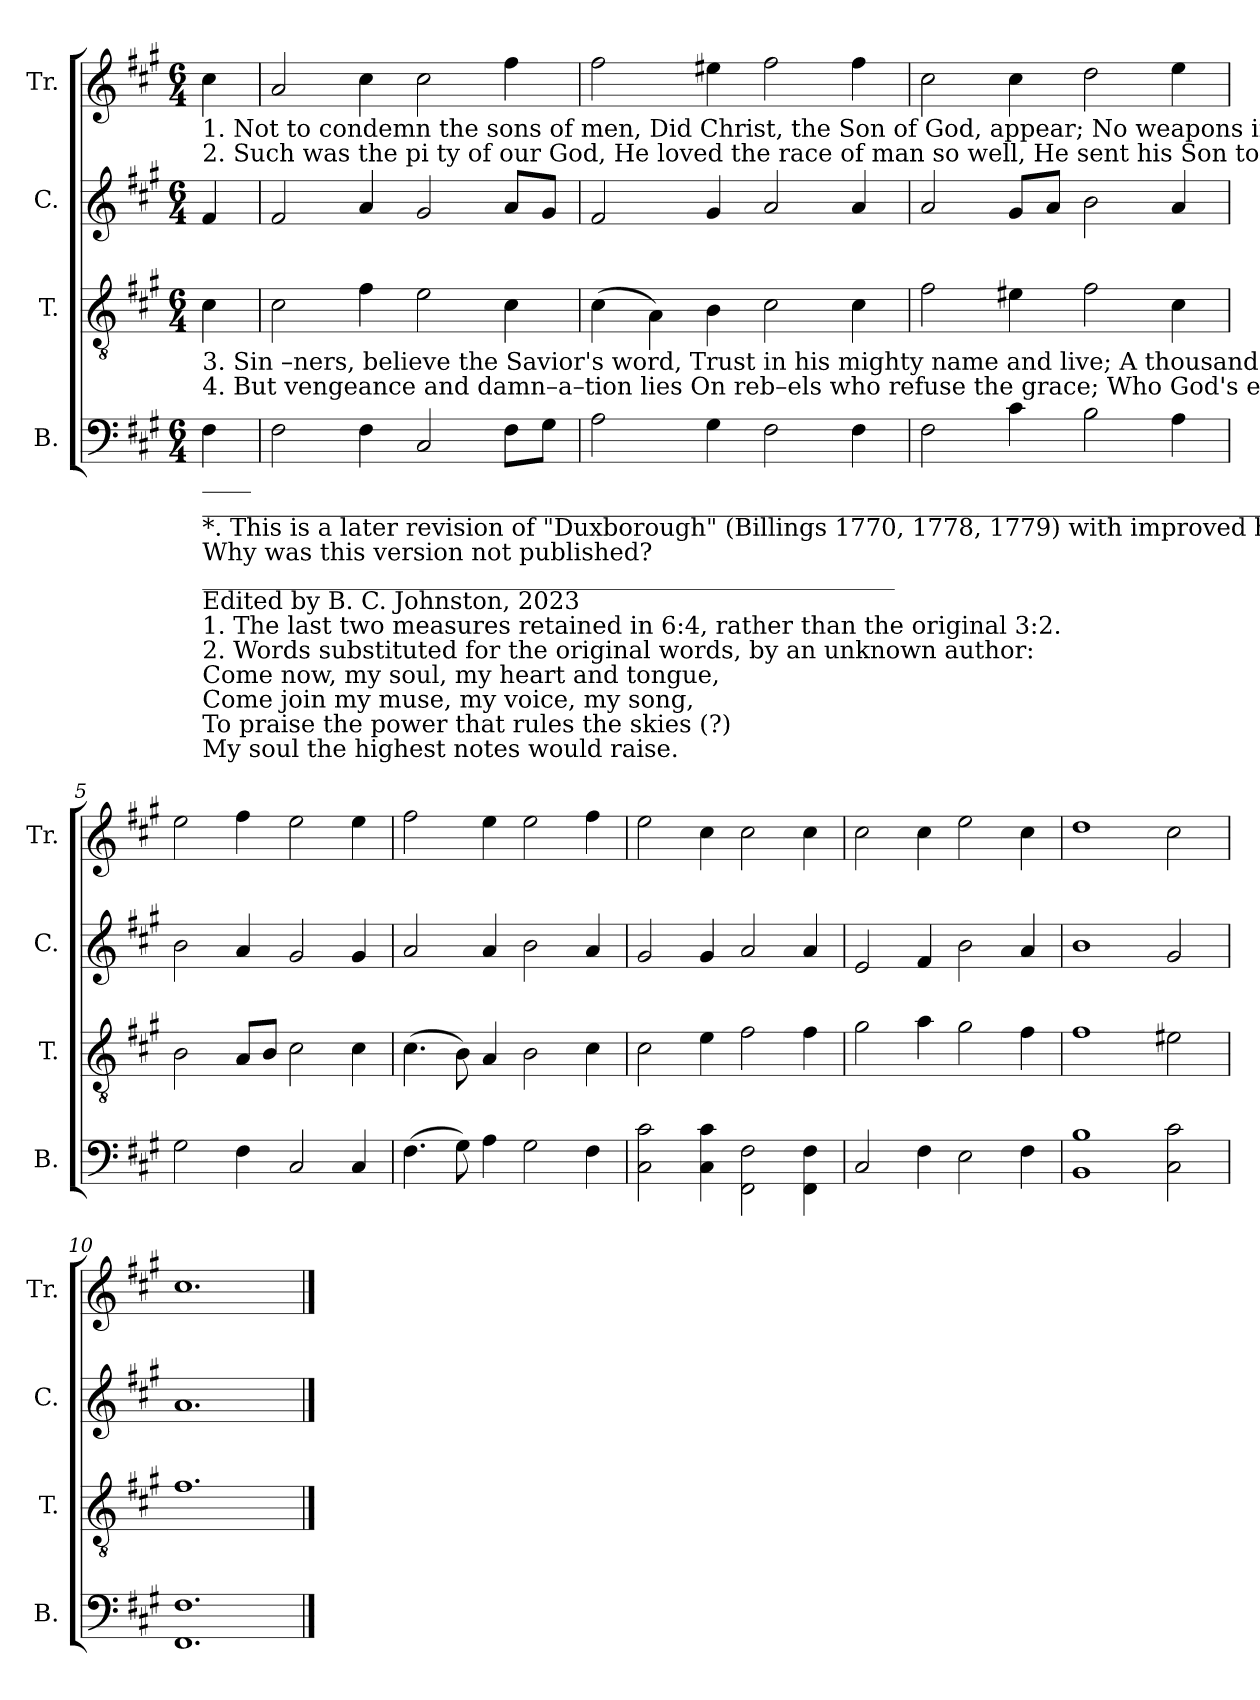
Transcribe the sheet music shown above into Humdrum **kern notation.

**kern	**kern	**kern	**kern
*part4	*part3	*part2	*part1
*staff4	*staff3	*staff2	*staff1
*I"B.	*I"T.	*I"C.	*I"Tr.
*I'B.	*I'T.	*I'C.	*I'Tr.
*clefF4	*clefGv2	*clefG2	*clefG2
*k[f#c#g#]	*k[f#c#g#]	*k[f#c#g#]	*k[f#c#g#]
*M6/4	*M6/4	*M6/4	*M6/4
*MM100	*MM100	*MM100	*MM100
=1	=1	=1	=1
!	!	!	!LO:TX:b:t=1. Not to condemn the sons of men, Did Christ, the Son of God,  appear;   No weapons in his hands are seen, No flaming sword nor thunder there.
!	!	!	!LO:TX:b:t=2. Such was the pi ty   of  our  God, He loved the race of  man  so well,    He sent his Son to bear our load Of sins, and save our  souls  from  hell.
!	!LO:TX:b:t=3. Sin  –ners, believe the Savior's word, Trust in his mighty name and live; A  thousand joys his lips afford, His hands a thousand blessings  give.	!	!
!	!LO:TX:b:t=4. But vengeance and damn–a–tion lies  On reb–els who refuse the grace; Who God's  eternal Son despise, The hottest hell shall be  their  place.	!	!
!LO:TX:b:t=____	!	!	!
!LO:TX:b:t=________________________________________________________________________________________________________	!	!	!
!LO:TX:b:t=*. This is a later revision of "Duxborough" (Billings 1770, 1778, 1779) with improved harmony, a better key, and better rhythm.	!	!	!
!LO:TX:b:t=Why was this version not published?	!	!	!
!LO:TX:b:t=_________________________________________________________	!	!	!
!LO:TX:b:t=Edited by B. C. Johnston, 2023	!	!	!
!LO:TX:b:t=1. The last two measures retained in 6&colon;4, rather than the original 3&colon;2.	!	!	!
!LO:TX:b:t=2. Words substituted for the original words, by an unknown author&colon;	!	!	!
!LO:TX:b:t=Come now, my soul, my heart and tongue,	!	!	!
!LO:TX:b:t=Come join my muse, my voice, my song,	!	!	!
!LO:TX:b:t=To praise the power that rules the skies (?)	!	!	!
!LO:TX:b:t=My soul the highest notes would raise.	!	!	!
4F#\	4c#\	4f#/	4cc#\
=2	=2	=2	=2
2F#\	2c#\	2f#/	2a/
4F#\	4f#\	4a/	4cc#\
2C#/	2e\	2g#/	2cc#\
8F#\L	4c#\	8a/L	4ff#\
8G#\J	.	8g#/J	.
=3	=3	=3	=3
2A\	(>4c#\	2f#/	2ff#\
.	4A\)	.	.
4G#\	4B\	4g#/	4ee#X\
2F#\	2c#\	2a/	2ff#\
4F#\	4c#\	4a/	4ff#\
=4	=4	=4	=4
2F#\	2f#\	2a/	2cc#\
4c#\	4e#X\	8g#/L	4cc#\
.	.	8a/J	.
2B\	2f#\	2b\	2dd\
4A\	4c#\	4a/	4ee\
=5	=5	=5	=5
2G#\	2B\	2b\	2ee\
4F#\	8A/L	4a/	4ff#\
.	8B/J	.	.
2C#/	2c#\	2g#/	2ee\
4C#/	4c#\	4g#/	4ee\
=6	=6	=6	=6
(>4.F#\	(>4.c#\	2a/	2ff#\
8G#\)	8B\)	.	.
4A\	4A/	4a/	4ee\
2G#\	2B\	2b\	2ee\
4F#\	4c#\	4a/	4ff#\
=7	=7	=7	=7
2C#\ 2c#\	2c#\	2g#/	2ee\
4C#\ 4c#\	4e\	4g#/	4cc#\
2FF#\ 2F#\	2f#\	2a/	2cc#\
4FF#\ 4F#\	4f#\	4a/	4cc#\
=8	=8	=8	=8
2C#/	2g#\	2e/	2cc#\
4F#\	4a\	4f#/	4cc#\
2E\	2g#\	2b\	2ee\
4F#\	4f#\	4a/	4cc#\
=9	=9	=9	=9
1BB 1B	1f#	1b	1dd
2C#\ 2c#\	2e#X\	2g#/	2cc#\
=10	=10	=10	=10
1.FF# 1.F#	1.f#	1.a	1.cc#
==	==	==	==
*-	*-	*-	*-
